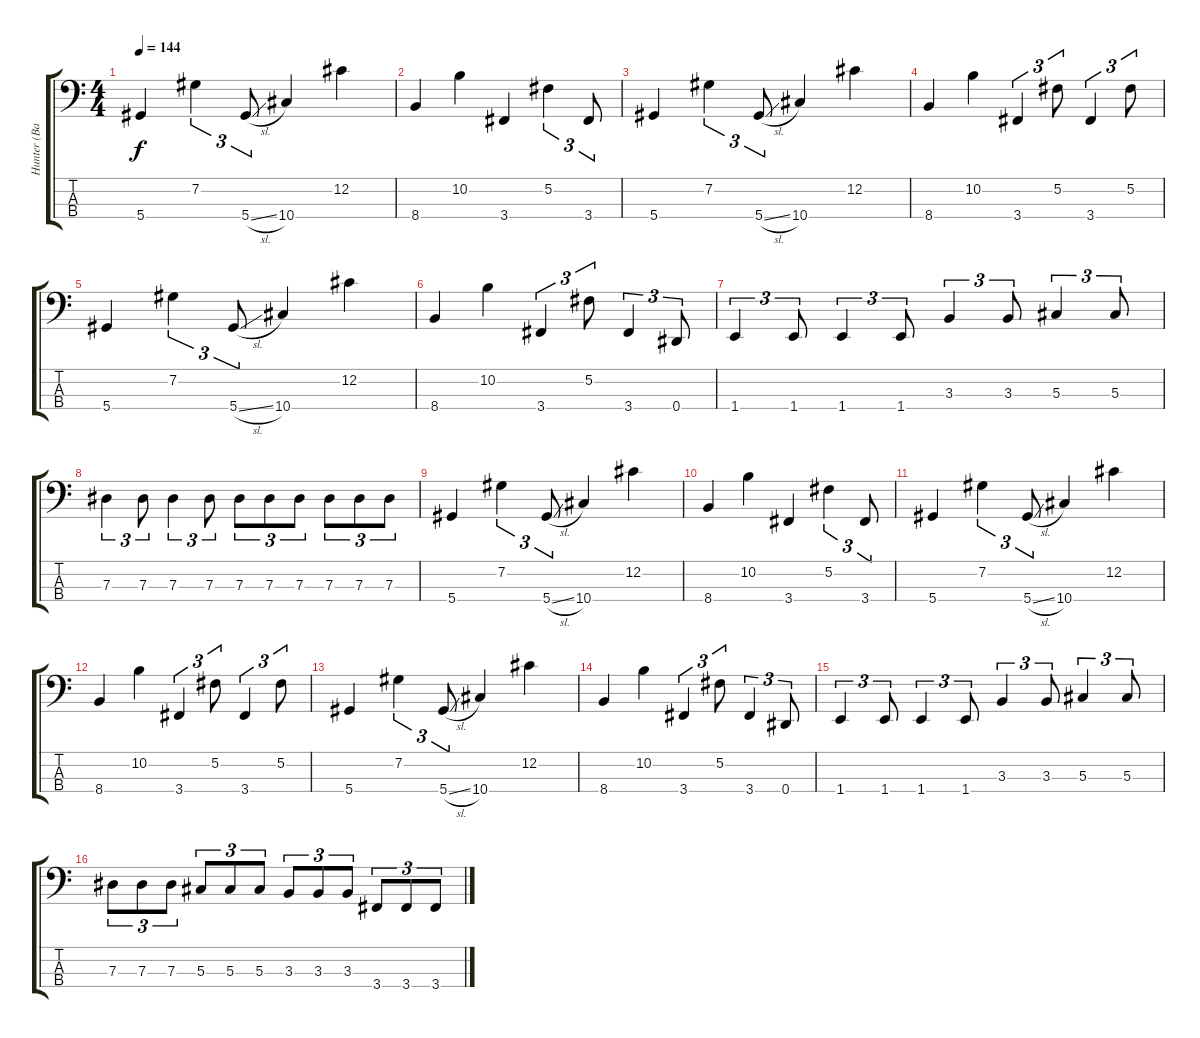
\track ("Hunter (Bass)" "Hunter (Ba") {instrument electricbasspick}
\staff {score tabs}
\tuning (Gb2 Db2 Ab1 Eb1) {hide}
\ts (4 4)
\tempo 144
\clef f4
\ks c
5.4.4{dy f} 7.2.4{tu (3 2)} 5.4{sl}.8{tu (3 2)} 10.4.4 12.2.4 |
8.4.4 10.2.4 3.4.4 5.2.4{tu (3 2)} 3.4.8{tu (3 2)} |
5.4.4 7.2.4{tu (3 2)} 5.4{sl}.8{tu (3 2)} 10.4.4 12.2.4 |
8.4.4 10.2.4 3.4.4{tu (3 2)} 5.2.8{tu (3 2)} 3.4.4{tu (3 2)} 5.2.8{tu (3 2)} |
5.4.4 7.2.4{tu (3 2)} 5.4{sl}.8{tu (3 2)} 10.4.4 12.2.4 |
8.4.4 10.2.4 3.4.4{tu (3 2)} 5.2.8{tu (3 2)} 3.4.4{tu (3 2)} 0.4.8{tu (3 2)} |
1.4.4{tu (3 2)} 1.4.8{tu (3 2)} 1.4.4{tu (3 2)} 1.4.8{tu (3 2)} 3.3.4{tu (3 2)} 3.3.8{tu (3 2)} 5.3.4{tu (3 2)} 5.3.8{tu (3 2)} |
7.3.4{tu (3 2)} 7.3.8{tu (3 2)} 7.3.4{tu (3 2)} 7.3.8{tu (3 2)} 7.3.8{tu (3 2)} 7.3.8{tu (3 2)} 7.3.8{tu (3 2)} 7.3.8{tu (3 2)} 7.3.8{tu (3 2)} 7.3.8{tu (3 2)} |
5.4.4 7.2.4{tu (3 2)} 5.4{sl}.8{tu (3 2)} 10.4.4 12.2.4 |
8.4.4 10.2.4 3.4.4 5.2.4{tu (3 2)} 3.4.8{tu (3 2)} |
5.4.4 7.2.4{tu (3 2)} 5.4{sl}.8{tu (3 2)} 10.4.4 12.2.4 |
8.4.4 10.2.4 3.4.4{tu (3 2)} 5.2.8{tu (3 2)} 3.4.4{tu (3 2)} 5.2.8{tu (3 2)} |
5.4.4 7.2.4{tu (3 2)} 5.4{sl}.8{tu (3 2)} 10.4.4 12.2.4 |
8.4.4 10.2.4 3.4.4{tu (3 2)} 5.2.8{tu (3 2)} 3.4.4{tu (3 2)} 0.4.8{tu (3 2)} |
1.4.4{tu (3 2)} 1.4.8{tu (3 2)} 1.4.4{tu (3 2)} 1.4.8{tu (3 2)} 3.3.4{tu (3 2)} 3.3.8{tu (3 2)} 5.3.4{tu (3 2)} 5.3.8{tu (3 2)} |
7.3.8{tu (3 2)} 7.3.8{tu (3 2)} 7.3.8{tu (3 2)} 5.3.8{tu (3 2)} 5.3.8{tu (3 2)} 5.3.8{tu (3 2)} 3.3.8{tu (3 2)} 3.3.8{tu (3 2)} 3.3.8{tu (3 2)} 3.4.8{tu (3 2)} 3.4.8{tu (3 2)} 3.4.8{tu (3 2)}
